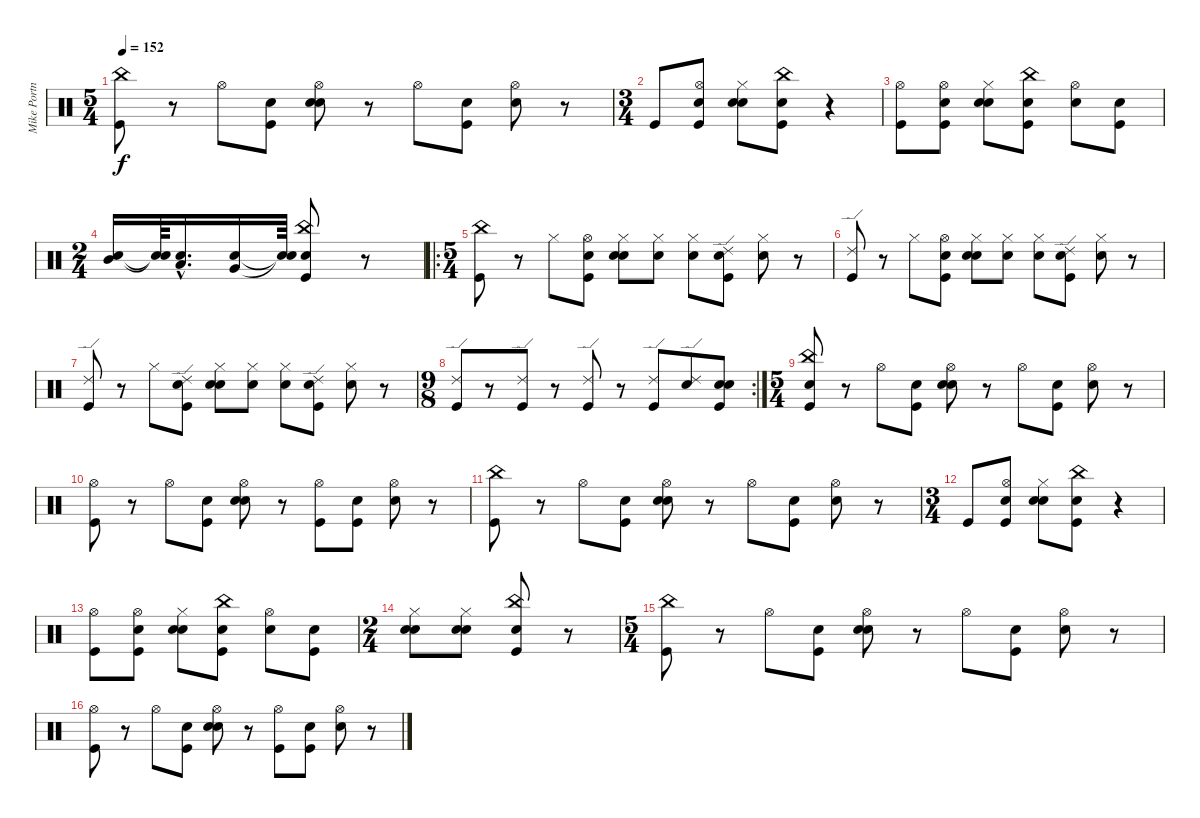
\track ("Mike Portnoy - Drum" "Mike Portn") {instrument percussion}
\staff {score}
\articulation defaults
\ts (5 4)
\tempo 152
\clef neutral
\ks c
("Kick (hit)" "China (hit)").8{dy f} r.8 "Hi-Hat (open)".8 ("Snare (hit)" "Kick (hit)").8 ("Snare (hit)" "Snare (hit) 2" "Hi-Hat (open)").8 r.8 "Hi-Hat (open)".8 ("Snare (hit)" "Kick (hit)").8 ("Snare (hit)" "Hi-Hat (open)").8 r.8 |
\ts (3 4)
"Kick (hit)".8 ("Snare (hit)" "Kick (hit)" "Hi-Hat (open)").8 ("Snare (hit)" "Snare (hit) 2" "Hi-Hat (closed)").8 ("Snare (hit)" "Kick (hit)" "China (hit)").8 r.4 |
("Kick (hit)" "Hi-Hat (open)").8 ("Snare (hit)" "Kick (hit)" "Hi-Hat (open)").8 ("Snare (hit)" "Snare (hit) 2" "Hi-Hat (closed)").8 ("Snare (hit)" "Kick (hit)" "China (hit)").8 ("Snare (hit)" "Hi-Hat (open)").8 ("Snare (hit)" "Kick (hit)").8 |
\ts (2 4)
("Snare (hit)" "Mid Tom (hit)").16 ("Snare (hit)"{t} "Snare (hit)"{t}).64 ("Snare (hit)"{hac} "Low Tom (hit)"{hac}).16{d} ("Snare (hit)" "Very Low Tom (hit)").16 ("Snare (hit)"{t} "Snare (hit)"{t}).64 ("Snare (hit)" "Kick (hit)" "China (hit)").8 r.8 |
\ro
\ts (5 4)
("Kick (hit)" "China (hit)").8 r.8 "Hi-Hat (closed)".8 ("Snare (hit)" "Kick (hit)" "Hi-Hat (open)").8 ("Snare (hit)" "Snare (hit) 2" "Hi-Hat (closed)").8 ("Snare (hit)" "Hi-Hat (closed)").8 ("Snare (hit)" "Hi-Hat (closed)").8 ("Snare (hit)" "Kick (hit)" "Ride (edge) 2").8 ("Snare (hit)" "Hi-Hat (closed)").8 r.8 |
("Kick (hit)" "Ride (edge) 2").8 r.8 "Hi-Hat (closed)".8 ("Snare (hit)" "Kick (hit)" "Hi-Hat (open)").8 ("Snare (hit)" "Snare (hit) 2" "Hi-Hat (closed)").8 ("Snare (hit)" "Hi-Hat (closed)").8 ("Snare (hit)" "Hi-Hat (closed)").8 ("Snare (hit)" "Kick (hit)" "Ride (edge) 2").8 ("Snare (hit)" "Hi-Hat (closed)").8 r.8 |
("Kick (hit)" "Ride (edge) 2").8 r.8 "Hi-Hat (closed)".8 ("Snare (hit)" "Kick (hit)" "Ride (edge) 2").8 ("Snare (hit)" "Snare (hit) 2" "Hi-Hat (closed)").8 ("Snare (hit)" "Hi-Hat (closed)").8 ("Snare (hit)" "Hi-Hat (closed)").8 ("Snare (hit)" "Kick (hit)" "Ride (edge) 2").8 ("Snare (hit)" "Hi-Hat (closed)").8 r.8 |
\rc 2
\ts (9 8)
("Kick (hit)" "Ride (edge) 2").8 r.8 ("Kick (hit)" "Ride (edge) 2").8 r.8 ("Kick (hit)" "Ride (edge) 2").8 r.8 ("Kick (hit)" "Ride (edge) 2").8 ("Snare (hit)" "Ride (edge) 2").8 ("Snare (hit)" "Kick (hit)" "Snare (hit) 2").8 |
\ts (5 4)
("Snare (hit)" "Kick (hit)" "China (hit)").8 r.8 "Hi-Hat (open)".8 ("Snare (hit)" "Kick (hit)").8 ("Snare (hit)" "Snare (hit) 2" "Hi-Hat (open)").8 r.8 "Hi-Hat (open)".8 ("Snare (hit)" "Kick (hit)").8 ("Snare (hit)" "Hi-Hat (open)").8 r.8 |
("Kick (hit)" "Hi-Hat (open)").8 r.8 "Hi-Hat (open)".8 ("Snare (hit)" "Kick (hit)").8 ("Snare (hit)" "Snare (hit) 2" "Hi-Hat (open)").8 r.8 ("Kick (hit)" "Hi-Hat (open)").8 ("Snare (hit)" "Kick (hit)").8 ("Snare (hit)" "Hi-Hat (open)").8 r.8 |
("Kick (hit)" "China (hit)").8 r.8 "Hi-Hat (open)".8 ("Snare (hit)" "Kick (hit)").8 ("Snare (hit)" "Snare (hit) 2" "Hi-Hat (open)").8 r.8 "Hi-Hat (open)".8 ("Snare (hit)" "Kick (hit)").8 ("Snare (hit)" "Hi-Hat (open)").8 r.8 |
\ts (3 4)
"Kick (hit)".8 ("Snare (hit)" "Kick (hit)" "Hi-Hat (open)").8 ("Snare (hit)" "Snare (hit) 2" "Hi-Hat (closed)").8 ("Snare (hit)" "Kick (hit)" "China (hit)").8 r.4 |
("Kick (hit)" "Hi-Hat (open)").8 ("Snare (hit)" "Kick (hit)" "Hi-Hat (open)").8 ("Snare (hit)" "Snare (hit) 2" "Hi-Hat (closed)").8 ("Snare (hit)" "Kick (hit)" "China (hit)").8 ("Snare (hit)" "Hi-Hat (open)").8 ("Snare (hit)" "Kick (hit)").8 |
\ts (2 4)
("Snare (hit)" "Snare (hit) 2" "Hi-Hat (closed)").8 ("Snare (hit)" "Snare (hit) 2" "Hi-Hat (closed)").8 ("Snare (hit)" "Kick (hit)" "China (hit)").8 r.8 |
\ts (5 4)
("Kick (hit)" "China (hit)").8 r.8 "Hi-Hat (open)".8 ("Snare (hit)" "Kick (hit)").8 ("Snare (hit)" "Snare (hit) 2" "Hi-Hat (open)").8 r.8 "Hi-Hat (open)".8 ("Snare (hit)" "Kick (hit)").8 ("Snare (hit)" "Hi-Hat (open)").8 r.8 |
("Kick (hit)" "Hi-Hat (open)").8 r.8 "Hi-Hat (open)".8 ("Snare (hit)" "Kick (hit)").8 ("Snare (hit)" "Snare (hit) 2" "Hi-Hat (open)").8 r.8 ("Kick (hit)" "Hi-Hat (open)").8 ("Snare (hit)" "Kick (hit)").8 ("Snare (hit)" "Hi-Hat (open)").8 r.8
